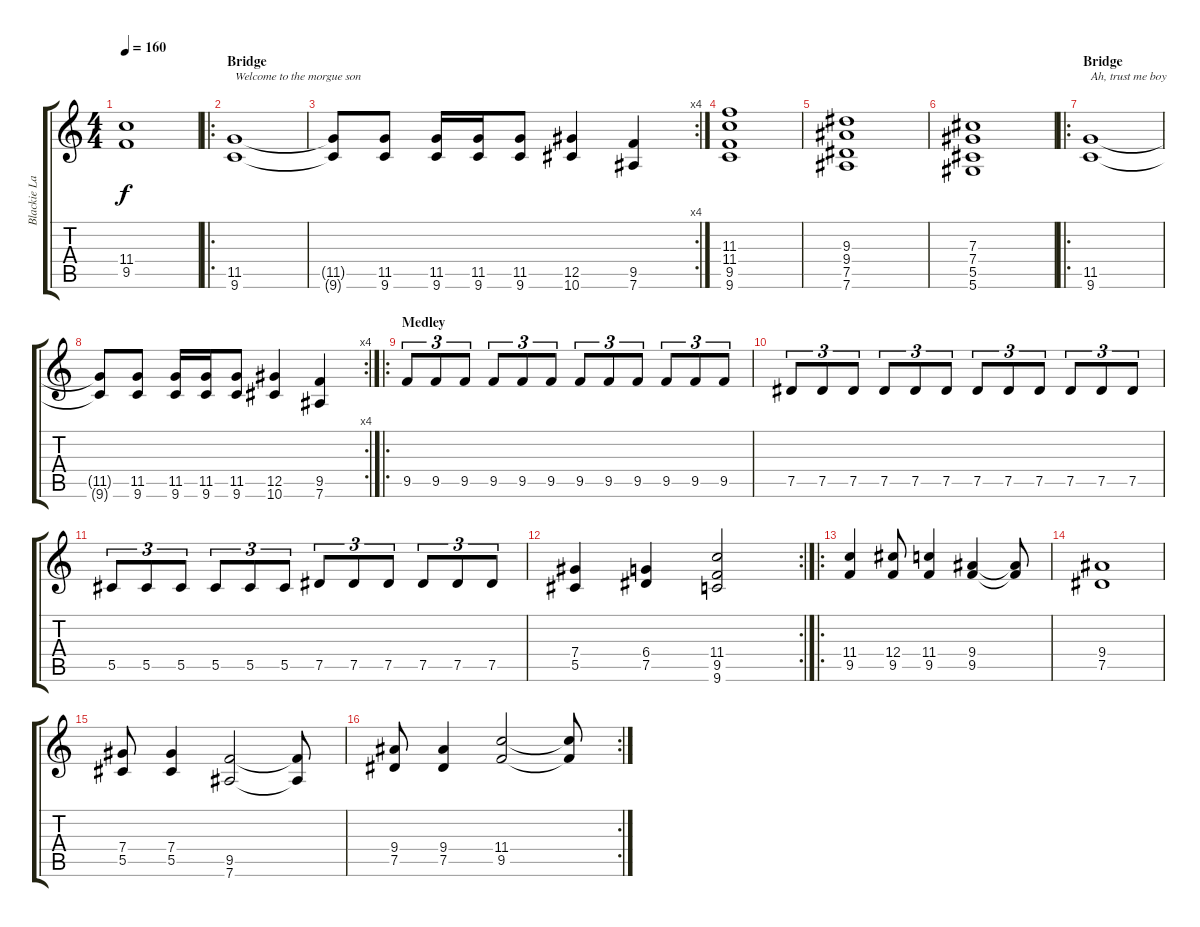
\track ("Blackie Lawless" "Blackie La") {instrument distortionguitar}
\staff {score tabs}
\tuning (Eb4 Bb3 Gb3 Db3 Ab2 Eb2) {hide}
\ts (4 4)
\tempo 160
\clef g2
\ks c
(11.4 9.5).1{dy f} |
\ro
\section ("" "Bridge")
(11.5 9.6).1{txt "Welcome to the morgue son"} |
\rc 4
(11.5{t} 9.6{t}).8 (11.5 9.6).8 (11.5 9.6).16 (11.5 9.6).16 (11.5 9.6).8 (12.5 10.6).4 (9.5 7.6).4 |
(11.3 11.4 9.5 9.6).1 |
(9.3 9.4 7.5 7.6).1 |
(7.3 7.4 5.5 5.6).1 |
\ro
\section ("" "Bridge")
(11.5 9.6).1{txt "Ah, trust me boy"} |
\rc 4
(11.5{t} 9.6{t}).8 (11.5 9.6).8 (11.5 9.6).16 (11.5 9.6).16 (11.5 9.6).8 (12.5 10.6).4 (9.5 7.6).4 |
\ro
\section ("" "Medley")
9.5.8{tu (3 2)} 9.5.8{tu (3 2)} 9.5.8{tu (3 2)} 9.5.8{tu (3 2)} 9.5.8{tu (3 2)} 9.5.8{tu (3 2)} 9.5.8{tu (3 2)} 9.5.8{tu (3 2)} 9.5.8{tu (3 2)} 9.5.8{tu (3 2)} 9.5.8{tu (3 2)} 9.5.8{tu (3 2)} |
7.5.8{tu (3 2)} 7.5.8{tu (3 2)} 7.5.8{tu (3 2)} 7.5.8{tu (3 2)} 7.5.8{tu (3 2)} 7.5.8{tu (3 2)} 7.5.8{tu (3 2)} 7.5.8{tu (3 2)} 7.5.8{tu (3 2)} 7.5.8{tu (3 2)} 7.5.8{tu (3 2)} 7.5.8{tu (3 2)} |
5.5.8{tu (3 2)} 5.5.8{tu (3 2)} 5.5.8{tu (3 2)} 5.5.8{tu (3 2)} 5.5.8{tu (3 2)} 5.5.8{tu (3 2)} 7.5.8{tu (3 2)} 7.5.8{tu (3 2)} 7.5.8{tu (3 2)} 7.5.8{tu (3 2)} 7.5.8{tu (3 2)} 7.5.8{tu (3 2)} |
\rc 2
(7.4 5.5).4 (6.4 7.5).4 (11.4 9.5 9.6).2 |
\ro
(11.4 9.5).4 (12.4 9.5).8 (11.4 9.5).4 (9.4 9.5).4 (9.4{t} 9.5{t}).8 |
(9.4 7.5).1 |
(7.4 5.5).8 (7.4 5.5).4 (9.5 7.6).2 (9.5{t} 7.6{t}).8 |
\rc 2
(9.4 7.5).8 (9.4 7.5).4 (11.4 9.5).2 (11.4{t} 9.5{t}).8
